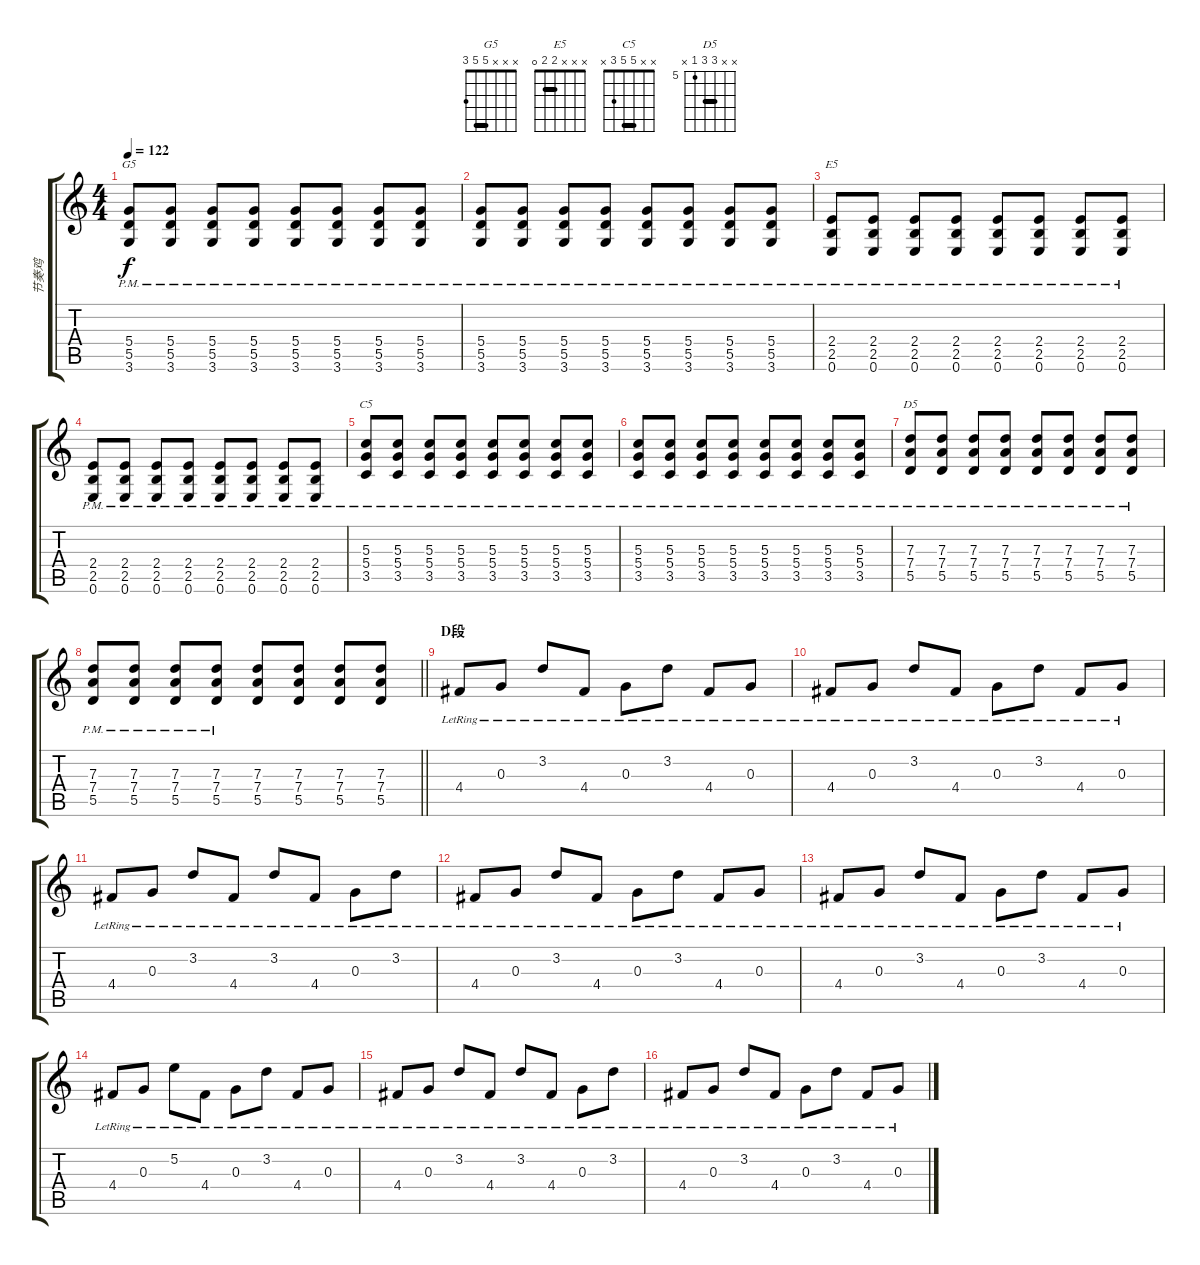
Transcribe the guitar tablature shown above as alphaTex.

\track ("节奏鸡" "节奏鸡") {instrument electricguitarclean}
\staff {score tabs}
\tuning (E4 B3 G3 D3 A2 E2) {hide}
\chord ("G5" x x x 5 5 3) {barre 5}
\chord ("E5" x x x 2 2 0) {barre 2}
\chord ("C5" x x 5 5 3 x) {barre 5}
\chord ("D5" x x 7 7 5 x) {firstfret 5 barre 7}
\ts (4 4)
\tempo 122
\clef g2
\ks c
(5.4{pm} 5.5{pm} 3.6{pm}).8{ch "G5" dy f} (5.4{pm} 5.5{pm} 3.6{pm}).8 (5.4{pm} 5.5{pm} 3.6{pm}).8 (5.4{pm} 5.5{pm} 3.6{pm}).8 (5.4{pm} 5.5{pm} 3.6{pm}).8 (5.4{pm} 5.5{pm} 3.6{pm}).8 (5.4{pm} 5.5{pm} 3.6{pm}).8 (5.4{pm} 5.5{pm} 3.6{pm}).8 |
(5.4{pm} 5.5{pm} 3.6{pm}).8 (5.4{pm} 5.5{pm} 3.6{pm}).8 (5.4{pm} 5.5{pm} 3.6{pm}).8 (5.4{pm} 5.5{pm} 3.6{pm}).8 (5.4{pm} 5.5{pm} 3.6{pm}).8 (5.4{pm} 5.5{pm} 3.6{pm}).8 (5.4{pm} 5.5{pm} 3.6{pm}).8 (5.4{pm} 5.5{pm} 3.6{pm}).8 |
(2.4{pm} 2.5{pm} 0.6{pm}).8{ch "E5"} (2.4{pm} 2.5{pm} 0.6{pm}).8 (2.4{pm} 2.5{pm} 0.6{pm}).8 (2.4{pm} 2.5{pm} 0.6{pm}).8 (2.4{pm} 2.5{pm} 0.6{pm}).8 (2.4{pm} 2.5{pm} 0.6{pm}).8 (2.4{pm} 2.5{pm} 0.6{pm}).8 (2.4{pm} 2.5{pm} 0.6{pm}).8 |
(2.4{pm} 2.5{pm} 0.6{pm}).8 (2.4{pm} 2.5{pm} 0.6{pm}).8 (2.4{pm} 2.5{pm} 0.6{pm}).8 (2.4{pm} 2.5{pm} 0.6{pm}).8 (2.4{pm} 2.5{pm} 0.6{pm}).8 (2.4{pm} 2.5{pm} 0.6{pm}).8 (2.4{pm} 2.5{pm} 0.6{pm}).8 (2.4{pm} 2.5{pm} 0.6{pm}).8 |
(5.3{pm} 5.4{pm} 3.5{pm}).8{ch "C5"} (5.3{pm} 5.4{pm} 3.5{pm}).8 (5.3{pm} 5.4{pm} 3.5{pm}).8 (5.3{pm} 5.4{pm} 3.5{pm}).8 (5.3{pm} 5.4{pm} 3.5{pm}).8 (5.3{pm} 5.4{pm} 3.5{pm}).8 (5.3{pm} 5.4{pm} 3.5{pm}).8 (5.3{pm} 5.4{pm} 3.5{pm}).8 |
(5.3{pm} 5.4{pm} 3.5{pm}).8 (5.3{pm} 5.4{pm} 3.5{pm}).8 (5.3{pm} 5.4{pm} 3.5{pm}).8 (5.3{pm} 5.4{pm} 3.5{pm}).8 (5.3{pm} 5.4{pm} 3.5{pm}).8 (5.3{pm} 5.4{pm} 3.5{pm}).8 (5.3{pm} 5.4{pm} 3.5{pm}).8 (5.3{pm} 5.4{pm} 3.5{pm}).8 |
(7.3{pm} 7.4{pm} 5.5{pm}).8{ch "D5"} (7.3{pm} 7.4{pm} 5.5{pm}).8 (7.3{pm} 7.4{pm} 5.5{pm}).8 (7.3{pm} 7.4{pm} 5.5{pm}).8 (7.3{pm} 7.4{pm} 5.5{pm}).8 (7.3{pm} 7.4{pm} 5.5{pm}).8 (7.3{pm} 7.4{pm} 5.5{pm}).8 (7.3{pm} 7.4{pm} 5.5{pm}).8 |
\barLineRight lightlight
(7.3{pm} 7.4{pm} 5.5{pm}).8 (7.3{pm} 7.4{pm} 5.5{pm}).8 (7.3{pm} 7.4{pm} 5.5{pm}).8 (7.3{pm} 7.4{pm} 5.5{pm}).8 (7.3 7.4 5.5).8 (7.3 7.4 5.5).8 (7.3 7.4 5.5).8 (7.3 7.4 5.5).8 |
\section ("" "D段")
4.4{lr}.8 0.3{lr}.8 3.2{lr}.8 4.4{lr}.8 0.3{lr}.8 3.2{lr}.8 4.4{lr}.8 0.3{lr}.8 |
4.4{lr}.8 0.3{lr}.8 3.2{lr}.8 4.4{lr}.8 0.3{lr}.8 3.2{lr}.8 4.4{lr}.8 0.3{lr}.8 |
4.4{lr}.8 0.3{lr}.8 3.2{lr}.8 4.4{lr}.8 3.2{lr}.8 4.4{lr}.8 0.3{lr}.8 3.2{lr}.8 |
4.4{lr}.8 0.3{lr}.8 3.2{lr}.8 4.4{lr}.8 0.3{lr}.8 3.2{lr}.8 4.4{lr}.8 0.3{lr}.8 |
4.4{lr}.8 0.3{lr}.8 3.2{lr}.8 4.4{lr}.8 0.3{lr}.8 3.2{lr}.8 4.4{lr}.8 0.3{lr}.8 |
4.4{lr}.8 0.3{lr}.8 5.2{lr}.8 4.4{lr}.8 0.3{lr}.8 3.2{lr}.8 4.4{lr}.8 0.3{lr}.8 |
4.4{lr}.8 0.3{lr}.8 3.2{lr}.8 4.4{lr}.8 3.2{lr}.8 4.4{lr}.8 0.3{lr}.8 3.2{lr}.8 |
4.4{lr}.8 0.3{lr}.8 3.2{lr}.8 4.4{lr}.8 0.3{lr}.8 3.2{lr}.8 4.4{lr}.8 0.3{lr}.8
